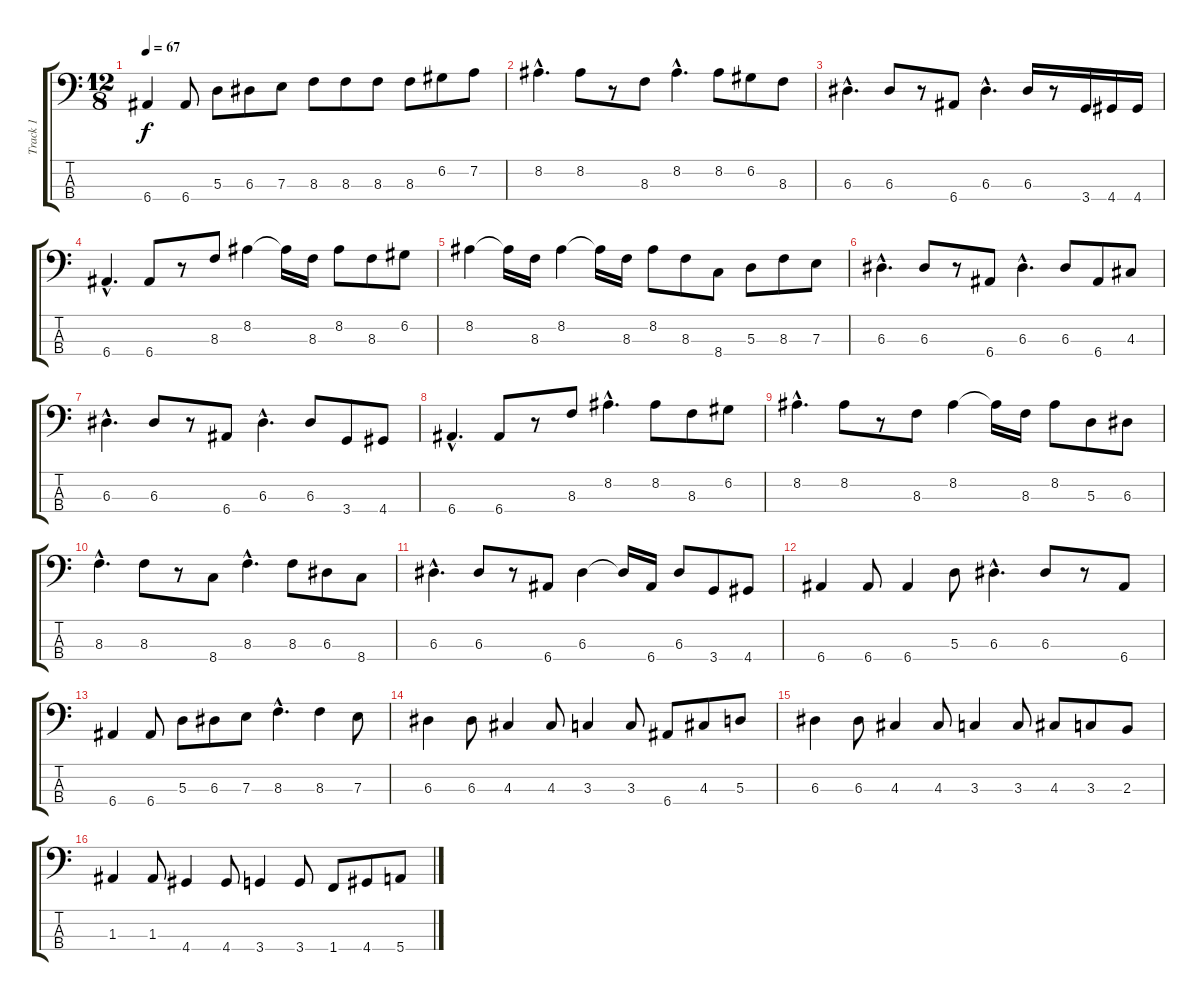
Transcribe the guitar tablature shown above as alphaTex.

\track ("Track 1" "Track 1") {instrument electricbassfinger}
\staff {score tabs}
\tuning (G2 D2 A1 E1) {hide}
\ts (12 8)
\tempo 67
\clef f4
\ks c
6.4.4{dy f} 6.4.8 5.3.8 6.3.8 7.3.8 8.3.8 8.3.8 8.3.8 8.3.8 6.2.8 7.2.8 |
8.2{hac}.4{d} 8.2.8 r.8 8.3.8 8.2{hac}.4{d} 8.2.8 6.2.8 8.3.8 |
6.3{hac}.4{d} 6.3.8 r.8 6.4.8 6.3{hac}.4{d} 6.3.16 r.8 3.4.16 4.4.16 4.4.16 |
6.4{hac}.4{d} 6.4.8 r.8 8.3.8 8.2.4 8.2{t}.16 8.3.16 8.2.8 8.3.8 6.2.8 |
8.2.4 8.2{t}.16 8.3.16 8.2.4 8.2{t}.16 8.3.16 8.2.8 8.3.8 8.4.8 5.3.8 8.3.8 7.3.8 |
6.3{hac}.4{d} 6.3.8 r.8 6.4.8 6.3{hac}.4{d} 6.3.8 6.4.8 4.3.8 |
6.3{hac}.4{d} 6.3.8 r.8 6.4.8 6.3{hac}.4{d} 6.3.8 3.4.8 4.4.8 |
6.4{hac}.4{d} 6.4.8 r.8 8.3.8 8.2{hac}.4{d} 8.2.8 8.3.8 6.2.8 |
8.2{hac}.4{d} 8.2.8 r.8 8.3.8 8.2.4 8.2{t}.16 8.3.16 8.2.8 5.3.8 6.3.8 |
8.3{hac}.4{d} 8.3.8 r.8 8.4.8 8.3{hac}.4{d} 8.3.8 6.3.8 8.4.8 |
6.3{hac}.4{d} 6.3.8 r.8 6.4.8 6.3.4 6.3{t}.16 6.4.16 6.3.8 3.4.8 4.4.8 |
6.4.4 6.4.8 6.4.4 5.3.8 6.3{hac}.4{d} 6.3.8 r.8 6.4.8 |
6.4.4 6.4.8 5.3.8 6.3.8 7.3.8 8.3{hac}.4{d} 8.3.4 7.3.8 |
6.3.4 6.3.8 4.3.4 4.3.8 3.3.4 3.3.8 6.4.8 4.3.8 5.3.8 |
6.3.4 6.3.8 4.3.4 4.3.8 3.3.4 3.3.8 4.3.8 3.3.8 2.3.8 |
1.3.4 1.3.8 4.4.4 4.4.8 3.4.4 3.4.8 1.4.8 4.4.8 5.4.8
